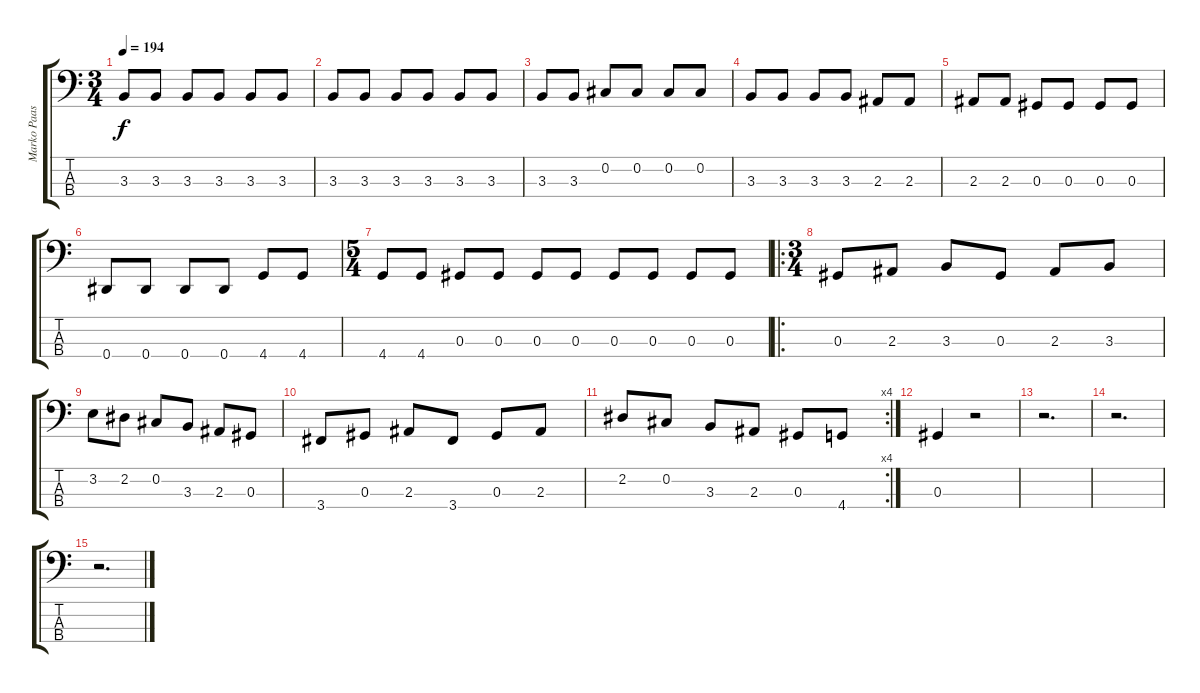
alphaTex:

\track ("Marko Paasikoski" "Marko Paas") {instrument electricbasspick}
\staff {score tabs}
\tuning (Gb2 Db2 Ab1 Eb1) {hide}
\ts (3 4)
\tempo 194
\clef f4
\ks c
3.3.8{dy f} 3.3.8 3.3.8 3.3.8 3.3.8 3.3.8 |
3.3.8 3.3.8 3.3.8 3.3.8 3.3.8 3.3.8 |
3.3.8 3.3.8 0.2.8 0.2.8 0.2.8 0.2.8 |
3.3.8 3.3.8 3.3.8 3.3.8 2.3.8 2.3.8 |
2.3.8 2.3.8 0.3.8 0.3.8 0.3.8 0.3.8 |
0.4.8 0.4.8 0.4.8 0.4.8 4.4.8 4.4.8 |
\ts (5 4)
4.4.8 4.4.8 0.3.8 0.3.8 0.3.8 0.3.8 0.3.8 0.3.8 0.3.8 0.3.8 |
\ro
\ts (3 4)
0.3.8 2.3.8 3.3.8 0.3.8 2.3.8 3.3.8 |
3.2.8 2.2.8 0.2.8 3.3.8 2.3.8 0.3.8 |
3.4.8 0.3.8 2.3.8 3.4.8 0.3.8 2.3.8 |
\rc 4
2.2.8 0.2.8 3.3.8 2.3.8 0.3.8 4.4.8 |
0.3.4 r.2 |
r.2{d} |
r.2{d} |
r.2{d}
